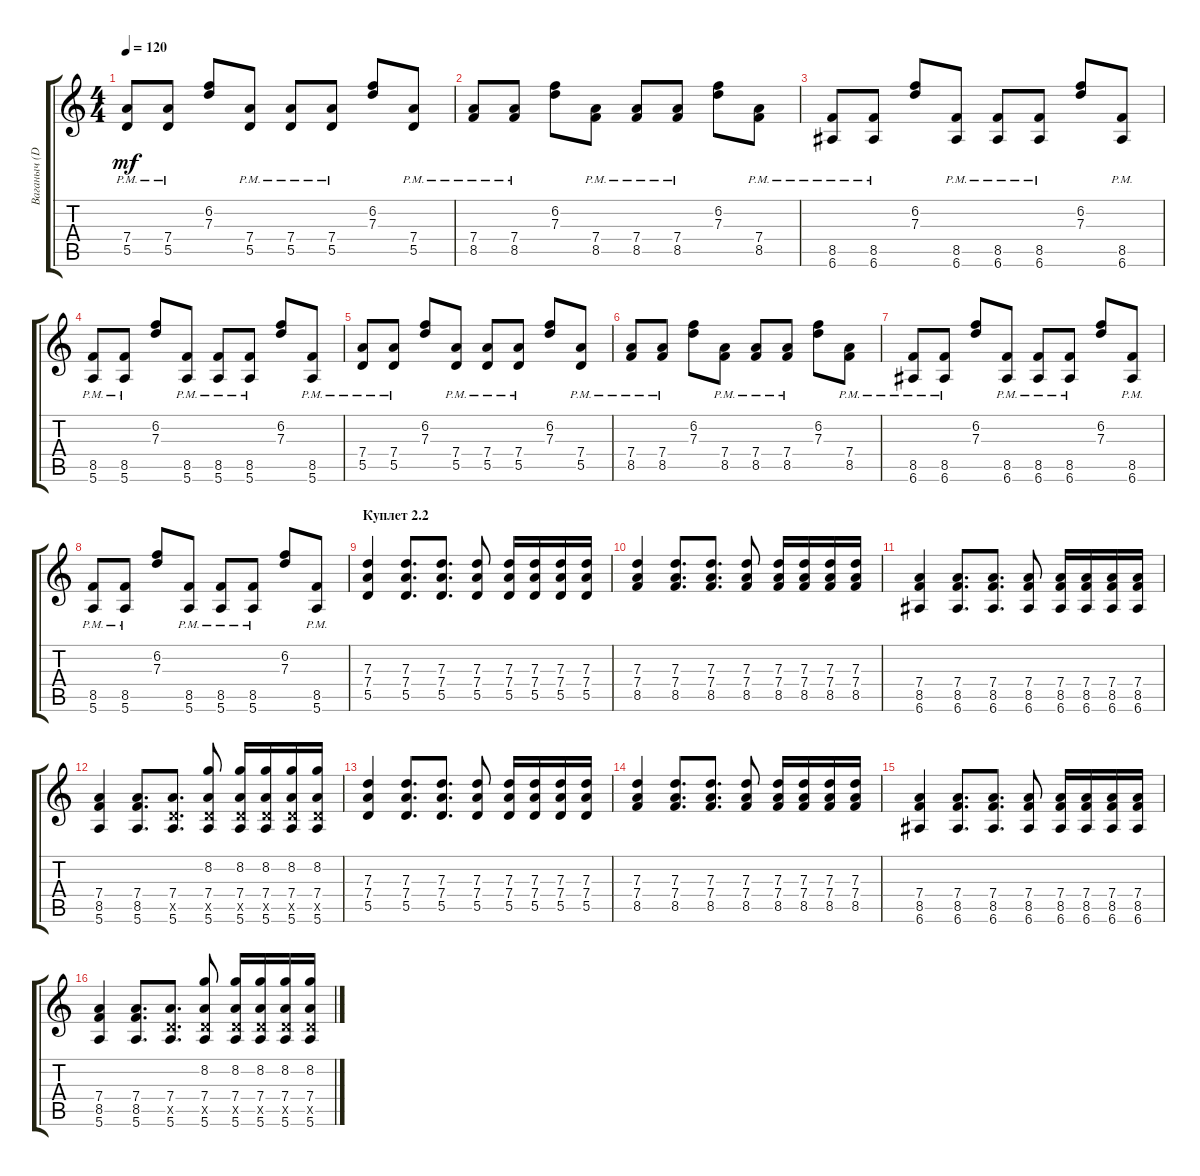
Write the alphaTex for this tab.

\track ("Ваганыч (Distortion)" "Ваганыч (D") {instrument overdrivenguitar}
\staff {score tabs}
\tuning (E4 B3 G3 D3 A2 E2) {hide}
\ts (4 4)
\tempo 120
\clef g2
\ks c
(7.4{pm} 5.5{pm}).8{dy mf} (7.4{pm} 5.5{pm}).8 (6.2 7.3).8 (7.4{pm} 5.5{pm}).8 (7.4{pm} 5.5{pm}).8 (7.4{pm} 5.5{pm}).8 (6.2 7.3).8 (7.4{pm} 5.5{pm}).8 |
(7.4{pm} 8.5{pm}).8 (7.4{pm} 8.5{pm}).8 (6.2 7.3).8 (7.4{pm} 8.5{pm}).8 (7.4{pm} 8.5{pm}).8 (7.4{pm} 8.5{pm}).8 (6.2 7.3).8 (7.4{pm} 8.5{pm}).8 |
(8.5{pm} 6.6{pm}).8 (8.5{pm} 6.6{pm}).8 (6.2 7.3).8 (8.5{pm} 6.6{pm}).8 (8.5{pm} 6.6{pm}).8 (8.5{pm} 6.6{pm}).8 (6.2 7.3).8 (8.5{pm} 6.6{pm}).8 |
(8.5{pm} 5.6{pm}).8 (8.5{pm} 5.6{pm}).8 (6.2 7.3).8 (8.5{pm} 5.6{pm}).8 (8.5{pm} 5.6{pm}).8 (8.5{pm} 5.6{pm}).8 (6.2 7.3).8 (8.5{pm} 5.6{pm}).8 |
(7.4{pm} 5.5{pm}).8 (7.4{pm} 5.5{pm}).8 (6.2 7.3).8 (7.4{pm} 5.5{pm}).8 (7.4{pm} 5.5{pm}).8 (7.4{pm} 5.5{pm}).8 (6.2 7.3).8 (7.4{pm} 5.5{pm}).8 |
(7.4{pm} 8.5{pm}).8 (7.4{pm} 8.5{pm}).8 (6.2 7.3).8 (7.4{pm} 8.5{pm}).8 (7.4{pm} 8.5{pm}).8 (7.4{pm} 8.5{pm}).8 (6.2 7.3).8 (7.4{pm} 8.5{pm}).8 |
(8.5{pm} 6.6{pm}).8 (8.5{pm} 6.6{pm}).8 (6.2 7.3).8 (8.5{pm} 6.6{pm}).8 (8.5{pm} 6.6{pm}).8 (8.5{pm} 6.6{pm}).8 (6.2 7.3).8 (8.5{pm} 6.6{pm}).8 |
(8.5{pm} 5.6{pm}).8 (8.5{pm} 5.6{pm}).8 (6.2 7.3).8 (8.5{pm} 5.6{pm}).8 (8.5{pm} 5.6{pm}).8 (8.5{pm} 5.6{pm}).8 (6.2 7.3).8 (8.5{pm} 5.6{pm}).8 |
\section ("" "Куплет 2.2 ")
(7.3 7.4 5.5).4 (7.3 7.4 5.5).8{d} (7.3 7.4 5.5).8{d} (7.3 7.4 5.5).8 (7.3 7.4 5.5).16 (7.3 7.4 5.5).16 (7.3 7.4 5.5).16 (7.3 7.4 5.5).16 |
(7.3 7.4 8.5).4 (7.3 7.4 8.5).8{d} (7.3 7.4 8.5).8{d} (7.3 7.4 8.5).8 (7.3 7.4 8.5).16 (7.3 7.4 8.5).16 (7.3 7.4 8.5).16 (7.3 7.4 8.5).16 |
(7.4 8.5 6.6).4 (7.4 8.5 6.6).8{d} (7.4 8.5 6.6).8{d} (7.4 8.5 6.6).8 (7.4 8.5 6.6).16 (7.4 8.5 6.6).16 (7.4 8.5 6.6).16 (7.4 8.5 6.6).16 |
(7.4 8.5 5.6).4 (7.4 8.5 5.6).8{d} (7.4 5.5{x} 5.6).8{d} (8.2 7.4 5.5{x} 5.6).8 (8.2 7.4 5.5{x} 5.6).16 (8.2 7.4 5.5{x} 5.6).16 (8.2 7.4 5.5{x} 5.6).16 (8.2 7.4 5.5{x} 5.6).16 |
(7.3 7.4 5.5).4 (7.3 7.4 5.5).8{d} (7.3 7.4 5.5).8{d} (7.3 7.4 5.5).8 (7.3 7.4 5.5).16 (7.3 7.4 5.5).16 (7.3 7.4 5.5).16 (7.3 7.4 5.5).16 |
(7.3 7.4 8.5).4 (7.3 7.4 8.5).8{d} (7.3 7.4 8.5).8{d} (7.3 7.4 8.5).8 (7.3 7.4 8.5).16 (7.3 7.4 8.5).16 (7.3 7.4 8.5).16 (7.3 7.4 8.5).16 |
(7.4 8.5 6.6).4 (7.4 8.5 6.6).8{d} (7.4 8.5 6.6).8{d} (7.4 8.5 6.6).8 (7.4 8.5 6.6).16 (7.4 8.5 6.6).16 (7.4 8.5 6.6).16 (7.4 8.5 6.6).16 |
(7.4 8.5 5.6).4 (7.4 8.5 5.6).8{d} (7.4 5.5{x} 5.6).8{d} (8.2 7.4 5.5{x} 5.6).8 (8.2 7.4 5.5{x} 5.6).16 (8.2 7.4 5.5{x} 5.6).16 (8.2 7.4 5.5{x} 5.6).16 (8.2 7.4 5.5{x} 5.6).16
